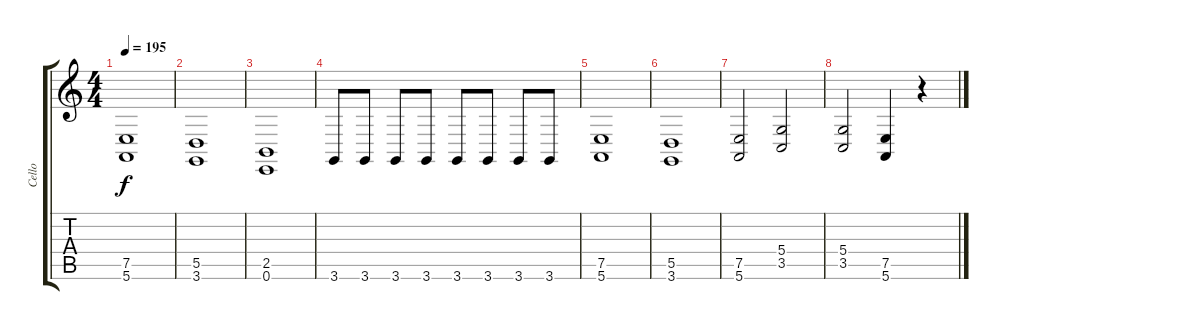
\track ("Cello" "Cello") {instrument cello}
\staff {score tabs}
\tuning (E4 B3 G3 D3 A2 E2) {hide}
\ts (4 4)
\tempo 195
\clef g2
\ks c
(7.5 5.6).1{dy f} |
(5.5 3.6).1 |
(2.5 0.6).1 |
3.6.8 3.6.8 3.6.8 3.6.8 3.6.8 3.6.8 3.6.8 3.6.8 |
(7.5 5.6).1 |
(5.5 3.6).1 |
(7.5 5.6).2 (5.4 3.5).2 |
(5.4 3.5).2 (7.5 5.6).4 r.4
